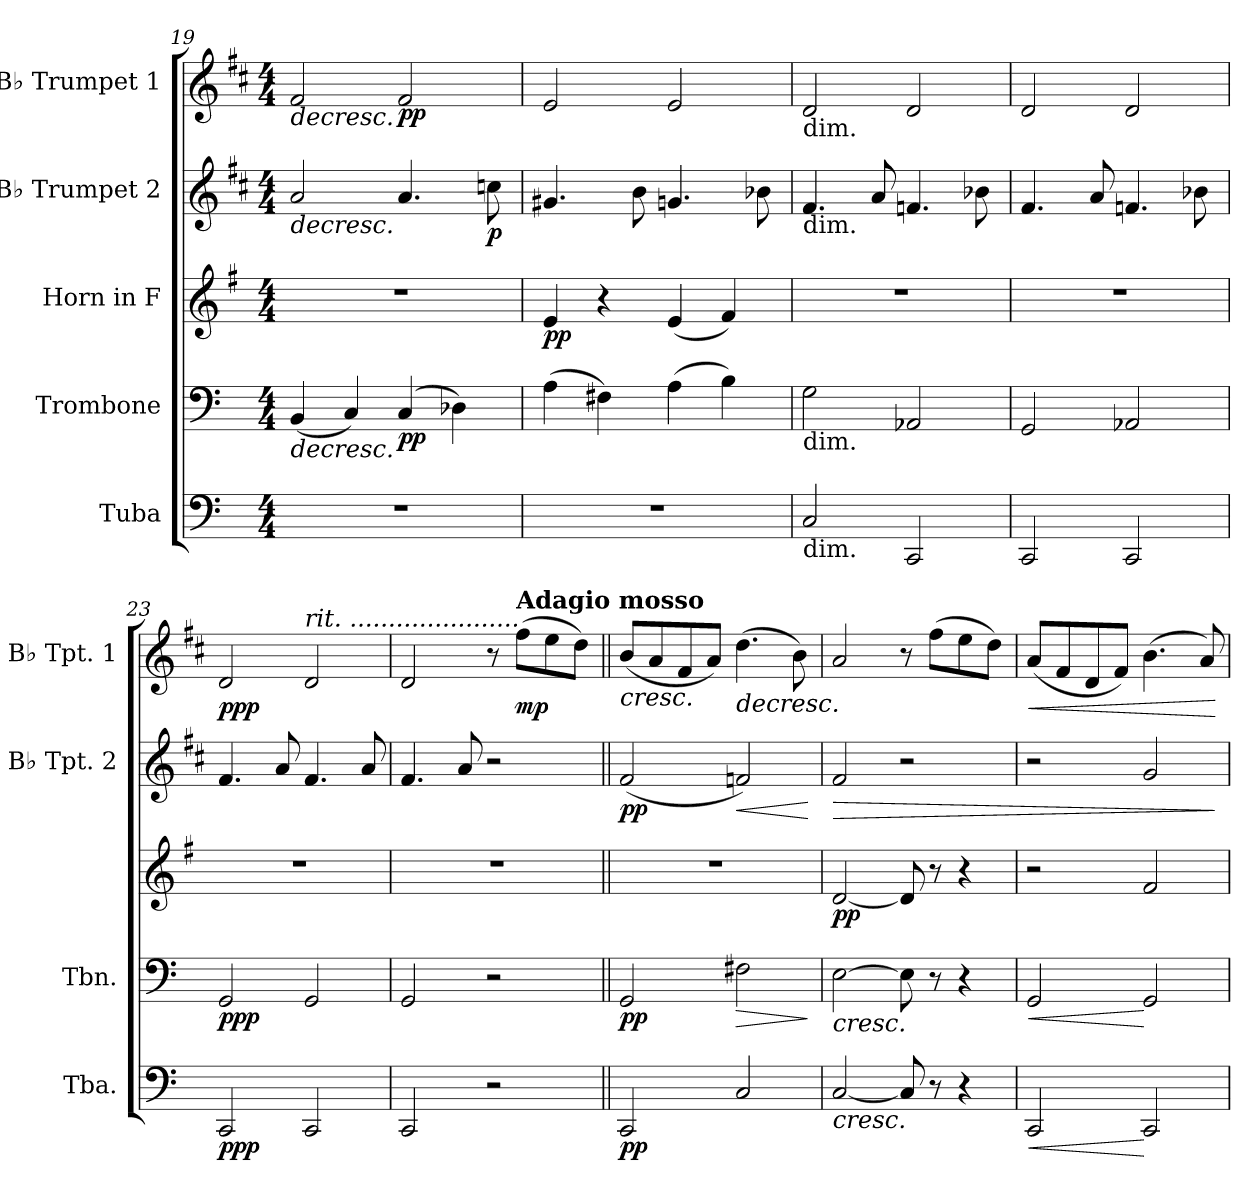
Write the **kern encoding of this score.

**kern	**dynam	**kern	**dynam	**kern	**dynam	**kern	**dynam	**kern	**dynam
*part5	*part5	*part4	*part4	*part3	*part3	*part2	*part2	*part1	*part1
*staff5	*staff5	*staff4	*staff4	*staff3	*staff3	*staff2	*staff2	*staff1	*staff1
*I"Tuba	*	*I"Trombone	*	*I"Horn in F	*	*I"B♭ Trumpet 2	*	*I"B♭ Trumpet 1	*
*I'Tba.	*	*I'Tbn.	*	*	*	*I'B♭ Tpt. 2	*	*I'B♭ Tpt. 1	*
*clefF4	*	*clefF4	*	*clefG2	*	*clefG2	*	*clefG2	*
*	*	*	*	*ITrd4c7	*	*ITrd1c2	*	*ITrd1c2	*
*k[]	*	*k[]	*	*k[]	*	*k[]	*	*k[]	*
*M4/4	*	*M4/4	*	*M4/4	*	*M4/4	*	*M4/4	*
=19	=19	=19	=19	=19	=19	=19	=19	=19	=19
!	!	!	!LO:HP:b	!	!	!	!LO:HP:b	!	!LO:HP:b
1r	.	(4BB/	>	1r	.	2g/	>	2e/	>
.	.	4C/)	.	.	.	.	.	.	.
!	!	!	!LO:DY:b	!	!	!	!	!	!LO:DY:b
.	.	(4C/	pp	.	.	4.g/	.	2e/	pp
.	.	4D-X\)	.	.	.	.	.	.	.
!	!	!	!	!	!	!	!LO:DY:b	!	!
.	.	.	.	.	.	8b-X\	p	.	.
=20	=20	=20	=20	=20	=20	=20	=20	=20	=20
!	!	!	!	!	!LO:DY:b	!	!	!	!
1r	.	(4A\	.	4A/	pp	4.f#X/	.	2d/	.
.	.	4F#X\)	.	4r	.	.	.	.	.
.	.	.	.	.	.	8a\	.	.	.
.	.	(4A\	.	(4A/	.	4.fn/	.	2d/	.
.	.	4B\)	.	4B/)	.	.	.	.	.
.	.	.	.	.	.	8a-X\	.	.	.
=21	=21	=21	=21	=21	=21	=21	=21	=21	=21
!	!	!	!	!	!	!	!	!LO:TX:b:t=dim.	!
!	!	!	!	!	!	!LO:TX:b:t=dim.	!	!	!
!	!	!LO:TX:b:t=dim.	!	!	!	!	!	!	!
!LO:TX:b:t=dim.	!	!	!	!	!	!	!	!	!
2C/	.	2G\	.	1r	.	4.e/	.	2c/	.
.	.	.	.	.	.	8g/	.	.	.
2CC/	.	2AA-X/	.	.	.	4.e-X/	.	2c/	.
.	.	.	.	.	.	8a-X\	.	.	.
!!LO:PB:g=z
=22	=22	=22	=22	=22	=22	=22	=22	=22	=22
2CC/	.	2GG/	.	1r	.	4.e/	.	2c/	.
.	.	.	.	.	.	8g/	.	.	.
2CC/	.	2AA-X/	.	.	.	4.e-X/	.	2c/	.
.	.	.	.	.	.	8a-X\	.	.	.
=23	=23	=23	=23	=23	=23	=23	=23	=23	=23
!	!LO:DY:b	!	!LO:DY:b	!	!	!	!	!	!LO:DY:b
2CC/	ppp	2GG/	ppp	1r	.	4.e/	.	2c/	ppp
.	.	.	.	.	.	8g/	.	.	.
!	!	!	!	!	!	!	!	!LO:TX:a:i:t=rit. ......................	!
2CC/	.	2GG/	.	.	.	4.e/	.	2c/	.
.	.	.	.	.	.	8g/	.	.	.
=24	=24	=24	=24	=24	=24	=24	=24	=24	=24
2CC/	.	2GG/	.	1r	.	4.e/	.	2c/	.
.	.	.	.	.	.	8g/	.	.	.
2r	.	2r	.	.	.	2r	.	8r	.
*	*	*	*	*	*	*	*	*MM60	*
!	!	!	!	!	!	!	!	!LO:TX:a:B:t=Adagio mosso	!
!	!	!	!	!	!	!	!	!	!LO:DY:b
.	.	.	.	.	.	.	.	(8ee\L	mp
.	.	.	.	.	.	.	.	8dd\	.
.	.	.	.	.	.	.	.	8cc\J)	.
=25||	=25||	=25||	=25||	=25||	=25||	=25||	=25||	=25||	=25||
!	!LO:DY:b	!	!LO:DY:b	!	!	!	!LO:DY:b	!	!LO:HP:b
2CC/	pp	2GG/	pp	1r	.	(2e/	pp	(8a/L	<
.	.	.	.	.	.	.	.	8g/	.
.	.	.	.	.	.	.	.	8e/	.
.	.	.	.	.	.	.	.	8g/J)	]
!	!	!	!LO:HP:n=1:b	!	!	!	!LO:HP:n=1:b	!	!LO:HP:b
2C/	.	2F#X\	] >	.	.	2e-X/)	] <	(4.cc\	>
.	.	.	.	.	.	.	.	8a\)	.
.	.	.	]	.	.	.	[	.	[
=26	=26	=26	=26	=26	=26	=26	=26	=26	=26
!	!LO:HP:b	!	!LO:HP:b	!	!LO:DY:b	!	!LO:HP:b	!	!
[2C/	<	[2E\	<	[2G/	pp	2e/	>	2g/	.
8C/]	.	8E\]	.	8G/]	.	2r	.	8r	.
8r	.	8r	.	8r	.	.	.	(8ee\L	.
4r	.	4r	.	4r	.	.	.	8dd\	.
.	.	.	.	.	.	.	.	8cc\J)	.
!!LO:LB:g=z
=27	=27	=27	=27	=27	=27	=27	=27	=27	=27
!	!LO:HP:b	!	!LO:HP:b	!	!	!	!	!	!LO:HP:b
2CC/	<	2GG/	<	2r	.	2r	.	(8g/L	<
.	.	.	.	.	.	.	.	8e/	.
.	.	.	.	.	.	.	.	8c/	.
.	.	.	.	.	.	.	.	8e/J)	]
2CC/	[	2GG/	[	2B/	.	2f/	.	(4.a\	.
.	.	.	.	.	.	.	.	8g/)	.
.	[	.	[	.	.	.	]	.	[
=	=	=	=	=	=	=	=	=	=
*-	*-	*-	*-	*-	*-	*-	*-	*-	*-
